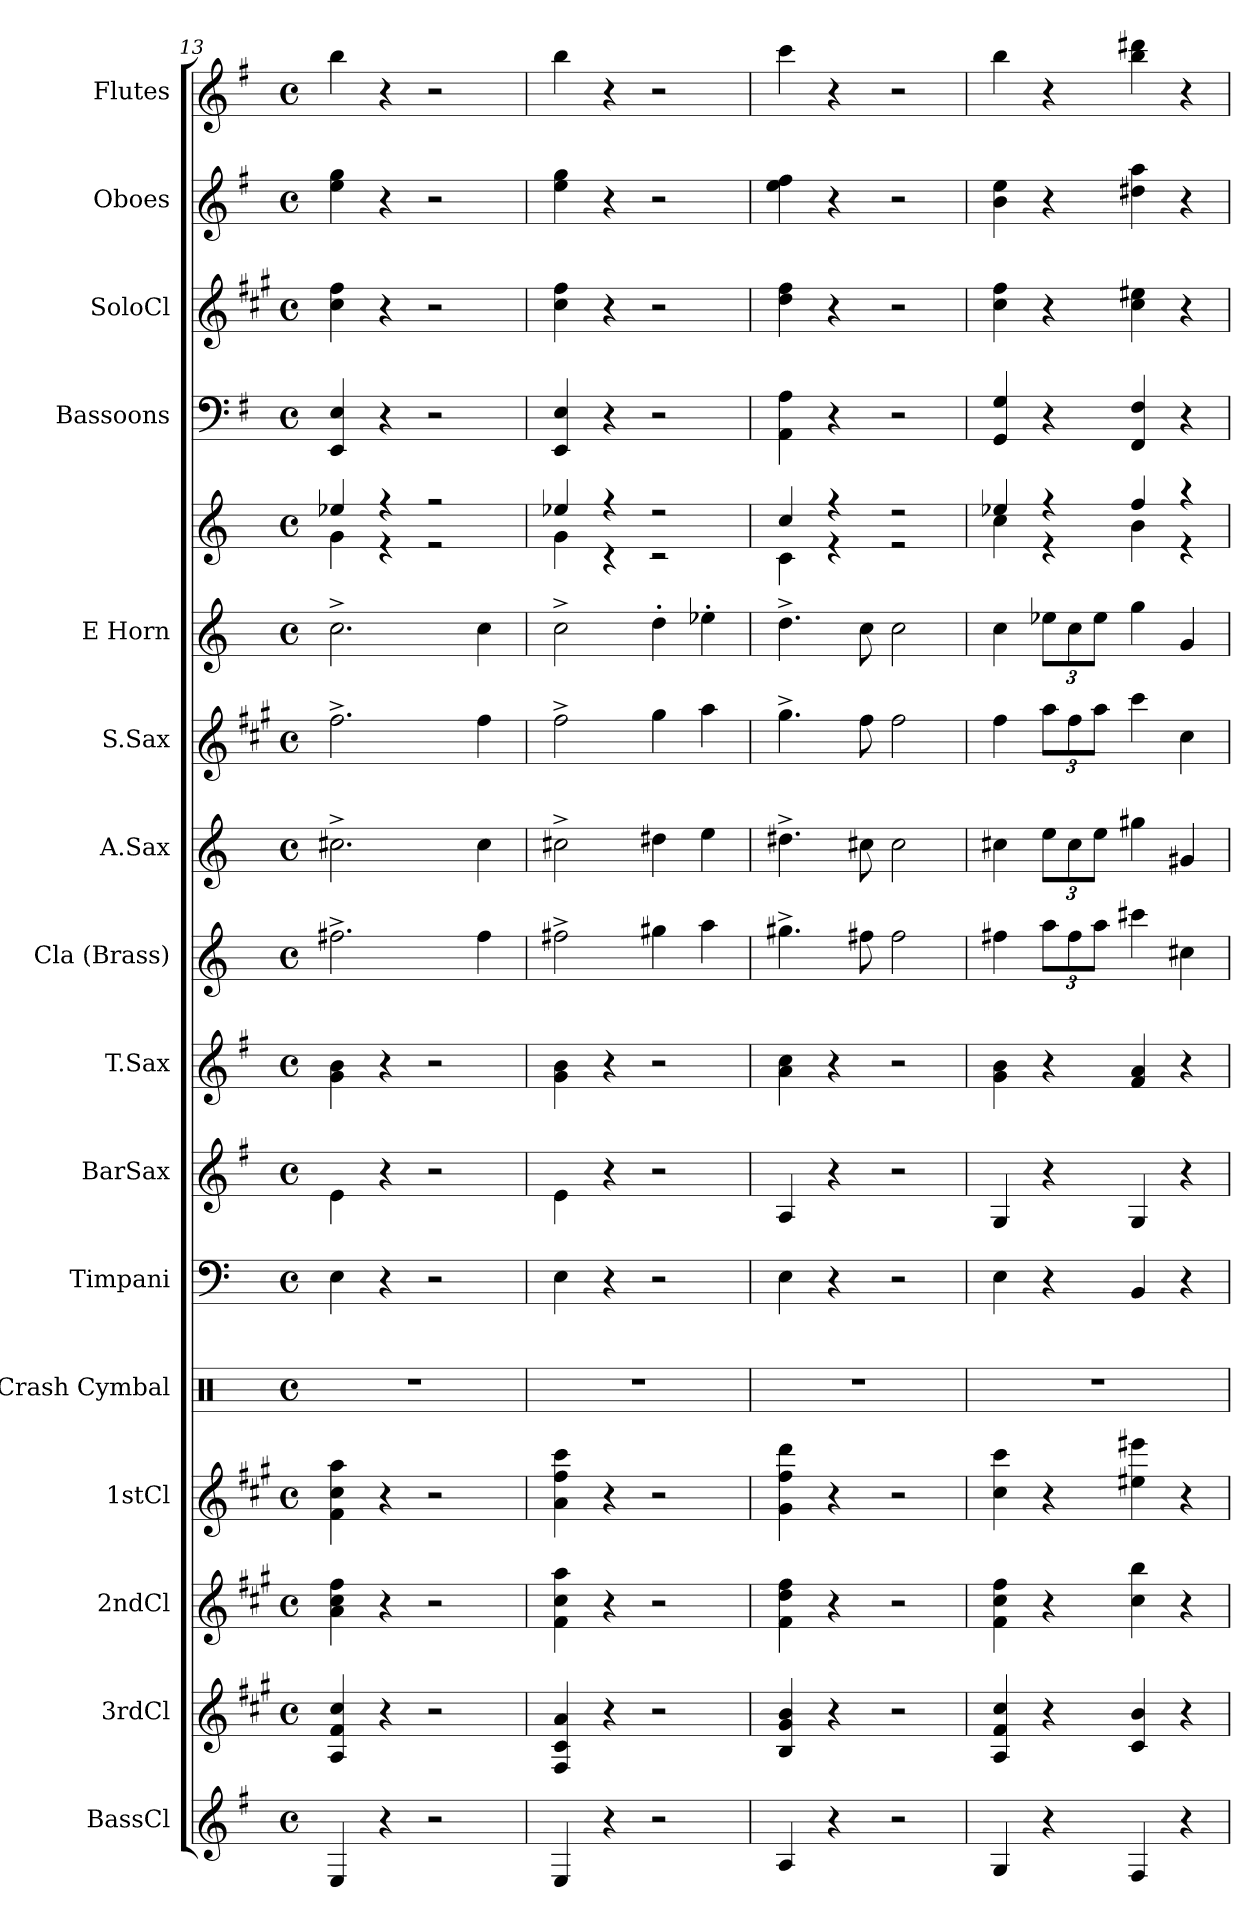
**kern	**kern	**kern	**kern	**kern	**kern	**kern	**kern	**kern	**kern	**kern	**kern	**kern	**kern	**kern	**kern	**kern
*part16	*part15	*part14	*part13	*part12	*part11	*part10	*part9	*part8	*part7	*part6	*part5	*part5	*part4	*part3	*part2	*part1
*staff17	*staff16	*staff15	*staff14	*staff13	*staff12	*staff11	*staff10	*staff9	*staff8	*staff7	*staff6	*staff5	*staff4	*staff3	*staff2	*staff1
*I"BassCl	*I"3rdCl	*I"2ndCl	*I"1stCl	*I"Crash Cymbal	*I"Timpani	*I"BarSax	*I"T.Sax	*I"Cla (Brass)	*I"A.Sax	*I"S.Sax	*I"E Horn	*	*I"Bassoons	*I"SoloCl	*I"Oboes	*I"Flutes
*I'BassCl	*I'3rdCl	*I'2ndCl	*I'1stCl	*I'Cr. Cym.	*I'Timp.	*I'Bar. Sax.	*I'T. Sax.	*I'Cla(Brass)	*I'A. Sax	*I'S. Sax.	*I'E Hn.	*	*I'Bsn.	*I'SoloCl	*I'Ob.	*I'Fl.
*clefG2	*clefG2	*clefG2	*clefG2	*clefX	*clefF4	*clefG2	*clefG2	*clefG2	*clefG2	*clefG2	*clefG2	*clefG2	*clefF4	*clefG2	*clefG2	*clefG2
*ITrd8c14	*ITrd1c2	*ITrd1c2	*ITrd1c2	*	*	*ITrd12c21	*ITrd8c14	*ITrd1c2	*ITrd5c9	*ITrd1c2	*ITrd5c8	*ITrd5c8	*	*ITrd1c2	*	*
*k[f#]	*k[f#]	*k[f#]	*k[f#]	*k[]	*k[]	*k[f#]	*k[f#]	*k[b-e-]	*k[b-e-a-]	*k[f#]	*k[f#c#g#d#]	*k[f#c#g#d#]	*k[f#]	*k[f#]	*k[f#]	*k[f#]
*M4/4	*M4/4	*M4/4	*M4/4	*M4/4	*M4/4	*M4/4	*M4/4	*M4/4	*M4/4	*M4/4	*M4/4	*M4/4	*M4/4	*M4/4	*M4/4	*M4/4
*met(c)	*met(c)	*met(c)	*met(c)	*met(c)	*met(c)	*met(c)	*met(c)	*met(c)	*met(c)	*met(c)	*met(c)	*met(c)	*met(c)	*met(c)	*met(c)	*met(c)
=13	=13	=13	=13	=13	=13	=13	=13	=13	=13	=13	=13	=13	=13	=13	=13	=13
*	*	*	*	*	*	*	*	*	*	*	*	*^	*	*	*	*
4EE/	4G/ 4e/ 4b/	4g\ 4b\ 4ee\	4e\ 4b\ 4gg\	1r	4E\	4E\	4G\ 4B\	2.een^\	2.en^\	2.ee^\	2.e^\	4gn/	4B\	4EE/ 4E/	4b\ 4ee\	4ee\ 4gg\	4bb\
4r	4r	4r	4r	.	4r	4r	4r	.	.	.	.	4r	4r	4r	4r	4r	4r
2r	2r	2r	2r	.	2r	2r	2r	.	.	.	.	2r	2r	2r	2r	2r	2r
.	.	.	.	.	.	.	.	4ee\	4e\	4ee\	4e\	.	.	.	.	.	.
!!LO:PB:g=z
=14	=14	=14	=14	=14	=14	=14	=14	=14	=14	=14	=14	=14	=14	=14	=14	=14	=14
4EE/	4E/ 4B/ 4g/	4e\ 4b\ 4gg\	4g\ 4ee\ 4bb\	1r	4E\	4E\	4G\ 4B\	2een^\	2en^\	2ee^\	2e^\	4gn/	4B\	4EE/ 4E/	4b\ 4ee\	4ee\ 4gg\	4bb\
4r	4r	4r	4r	.	4r	4r	4r	.	.	.	.	4r	4r	4r	4r	4r	4r
2r	2r	2r	2r	.	2r	2r	2r	4ff#X\	4f#X\	4ff#\	4f#'\	2r	2r	2r	2r	2r	2r
.	.	.	.	.	.	.	.	4gg\	4g\	4gg\	4gn'\	.	.	.	.	.	.
=15	=15	=15	=15	=15	=15	=15	=15	=15	=15	=15	=15	=15	=15	=15	=15	=15	=15
4AA/	4A/ 4f#/ 4a/	4e\ 4cc\ 4ee\	4f#\ 4ee\ 4ccc\	1r	4E\	4AA/	4A\ 4c\	4.ff#X^\	4.f#X^\	4.ff#^\	4.f#^\	4e/	4E\	4AA\ 4A\	4cc\ 4ee\	4ee\ 4ff#\	4ccc\
4r	4r	4r	4r	.	4r	4r	4r	.	.	.	.	4r	4r	4r	4r	4r	4r
.	.	.	.	.	.	.	.	8een\	8en\	8ee\	8e\	.	.	.	.	.	.
2r	2r	2r	2r	.	2r	2r	2r	2ee\	2e\	2ee\	2e\	2r	2r	2r	2r	2r	2r
=16	=16	=16	=16	=16	=16	=16	=16	=16	=16	=16	=16	=16	=16	=16	=16	=16	=16
4GG/	4G/ 4e/ 4b/	4e\ 4b\ 4ee\	4b\ 4bb\	1r	4E\	4GG/	4G\ 4B\	4een\	4en\	4ee\	4e\	4gn/	4e\	4GG/ 4G/	4b\ 4ee\	4b\ 4ee\	4bb\
*	*	*	*	*	*	*	*	*Xbrackettup	*Xbrackettup	*Xbrackettup	*Xbrackettup	*	*	*	*	*	*
4r	4r	4r	4r	.	4r	4r	4r	12gg\L	12g\L	12gg\L	12gn\L	4r	4r	4r	4r	4r	4r
.	.	.	.	.	.	.	.	12ee\	12e\	12ee\	12e\	.	.	.	.	.	.
.	.	.	.	.	.	.	.	12gg\J	12g\J	12gg\J	12g\J	.	.	.	.	.	.
4FF#/	4B/ 4a/	4b\ 4aa\	4dd#X\ 4ddd#X\	.	4BB/	4GG/	4F#/ 4A/	4bbn\	4bn\	4bb\	4b\	4a/	4d#\	4FF#/ 4F#/	4b\ 4dd#X\	4dd#X\ 4aa\	4bb\ 4ddd#X\
4r	4r	4r	4r	.	4r	4r	4r	4bn\	4Bn/	4b\	4B/	4r	4r	4r	4r	4r	4r
*	*	*	*	*	*	*	*	*	*	*	*	*v	*v	*	*	*	*
=	=	=	=	=	=	=	=	=	=	=	=	=	=	=	=	=
*-	*-	*-	*-	*-	*-	*-	*-	*-	*-	*-	*-	*-	*-	*-	*-	*-
